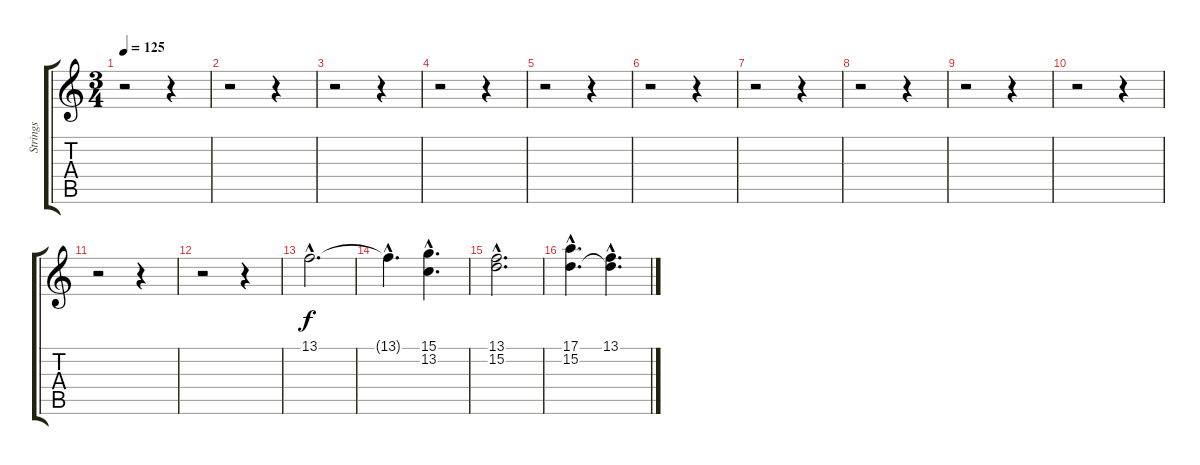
\track ("Strings" "Strings") {instrument stringensemble2}
\staff {score tabs}
\tuning (E4 B3 G3 D3 A2 E2) {hide}
\ts (3 4)
\tempo 125
\clef g2
\ks c
r.2{dy f volume 13} r.4 |
r.2 r.4 |
r.2 r.4 |
r.2 r.4 |
r.2 r.4 |
r.2 r.4 |
r.2 r.4 |
r.2 r.4 |
r.2 r.4 |
r.2 r.4 |
r.2 r.4 |
r.2 r.4 |
13.1{hac}.2{d} |
13.1{hac t}.4{d} (15.1{hac} 13.2{hac}).4{d} |
(13.1{hac} 15.2{hac}).2{d} |
(17.1{hac} 15.2{hac}).4{d} (13.1{hac} 15.2{hac t}).4{d}
